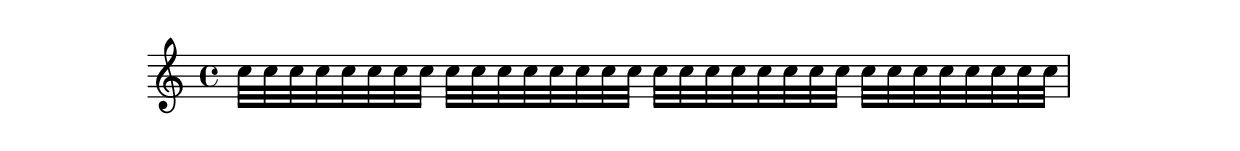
%% Do not edit this file; it is automatically
%% generated from LSR http://lsr.dsi.unimi.it
%% This file is in the public domain.
\version "2.13.10"

\header {
  lsrtags = "rhythms"

%% Translation of GIT committish: b2d4318d6c53df8469dfa4da09b27c15a374d0ca
  texidoces = "
Las barras de semicorcheas (o notas más breves) seguidas no se
subdividen de forma predeterminada.  Esto es: las tres (o más)
barras se prolongan, sin dividirse, sobre grupos completos de
notas.  Este comportamiento se puede modificar para que las barras
se subdividan en subgrupos mediante el establecimiento de la
propiedad @code{subdivideBeams}.  Cuando está establecida, las
diversas barras se subdividen a intervalos definidos por el valor
actual de la longitud del pulso @code{beatLength} reduciendo las
barras múltiples a una sola entre los subgrupos.  Observe que el
valor predeterminado de @code{beatLength} es de una unidad sobre
el denominador del compás en curso, si no está establecido
explícitamente.  Se debe establecer al valor de una fracción que
da la duración el subgrupo de barras utilizando la función
@code{make-moment}, como se muestra aquí:

"
  doctitlees = "Subdivisión de las barras de semicorchea"

%% Translation of GIT committish: d96023d8792c8af202c7cb8508010c0d3648899d
  texidocde = "
Die Balken von aufeinanderfolgenden Sechszehnteln (oder kürzeren Notenwerten)
werden standardmäßig nicht unterteilt.  Dieses Verhalten kann verändert
werden, sodass die Balken in Untergruppen aufgeteilt werden, indem man
die Eigenschaft @code{subdivideBeams} verändert.  Man muss die Unterteilungsintervalle
als Notenbruch mit der @code{make-moment}-Funktion für @code{beatLength} angeben,
damit die Balken unterbrochen wird und nur ein Balken durchgezogen bleibt.  Der
Standardwert für @code{beatLength} ist 1 / Zähler des aktuellen Taktes.

"
  doctitlede = "Balken in Untergruppen teilen"


%% Translation of GIT committish: b3196fadd8f42d05ba35e8ac42f7da3caf8a3079
  texidocfr = "
Les ligatures d'une succession de notes de durée inférieure à la croche
ne sont pas subdivisées par défaut.  Autrement dit, tous les traits de
ligature seront continus.  Ce comportement peut être modifié afin de
diviser la ligature en sous-groupes grâce à la propriété
@code{subdivideBeams}.  Lorsqu'elle est activée, les ligatures seront
subdivisées selon un intervalle défini par @code{beatLength} ; il n'y
aura alors plus qu'un seul trait de ligature entre chaque sous-groupe.
Par défaut, @code{beatLength} fixe la valeur de référence à une noire.
Il faudra donc lui fournir, à l'aide de la fonction @code{make-moment},
une fraction correspondant au sous-groupe désiré, comme dans l'exemple
suivant.

"
  doctitlefr = "Subdivision des ligatures"

  texidoc = "
The beams of consecutive 16th (or shorter) notes are, by default, not
sub-divided.  That is, the three (or more) beams stretch unbroken over
entire groups of notes.  This behavior can be modified to sub-divide
the beams into sub-groups by setting the property
@code{subdivideBeams}. When set, multiple beams will be sub-divided at
intervals defined by the current value of @code{beatLength} by reducing
the multiple beams to just one beam between the sub-groups. Note that
@code{beatLength} defaults to one over the denominator of the current
time signature if not set explicitly. It must be set to a fraction
giving the duration of the beam sub-group using the @code{make-moment}
function, as shown here:



"
  doctitle = "Sub-dividing beams"
} % begin verbatim

\relative c'' {
  c32[ c c c c c c c]
  \set subdivideBeams = ##t
  c32[ c c c c c c c]

  % Set beam sub-group length to an eighth note
  \set beatLength = #(ly:make-moment 1 8)
  c32[ c c c c c c c]

  % Set beam sub-group length to a sixteenth note
  \set beatLength = #(ly:make-moment 1 16)
  c32[ c c c c c c c]
}

